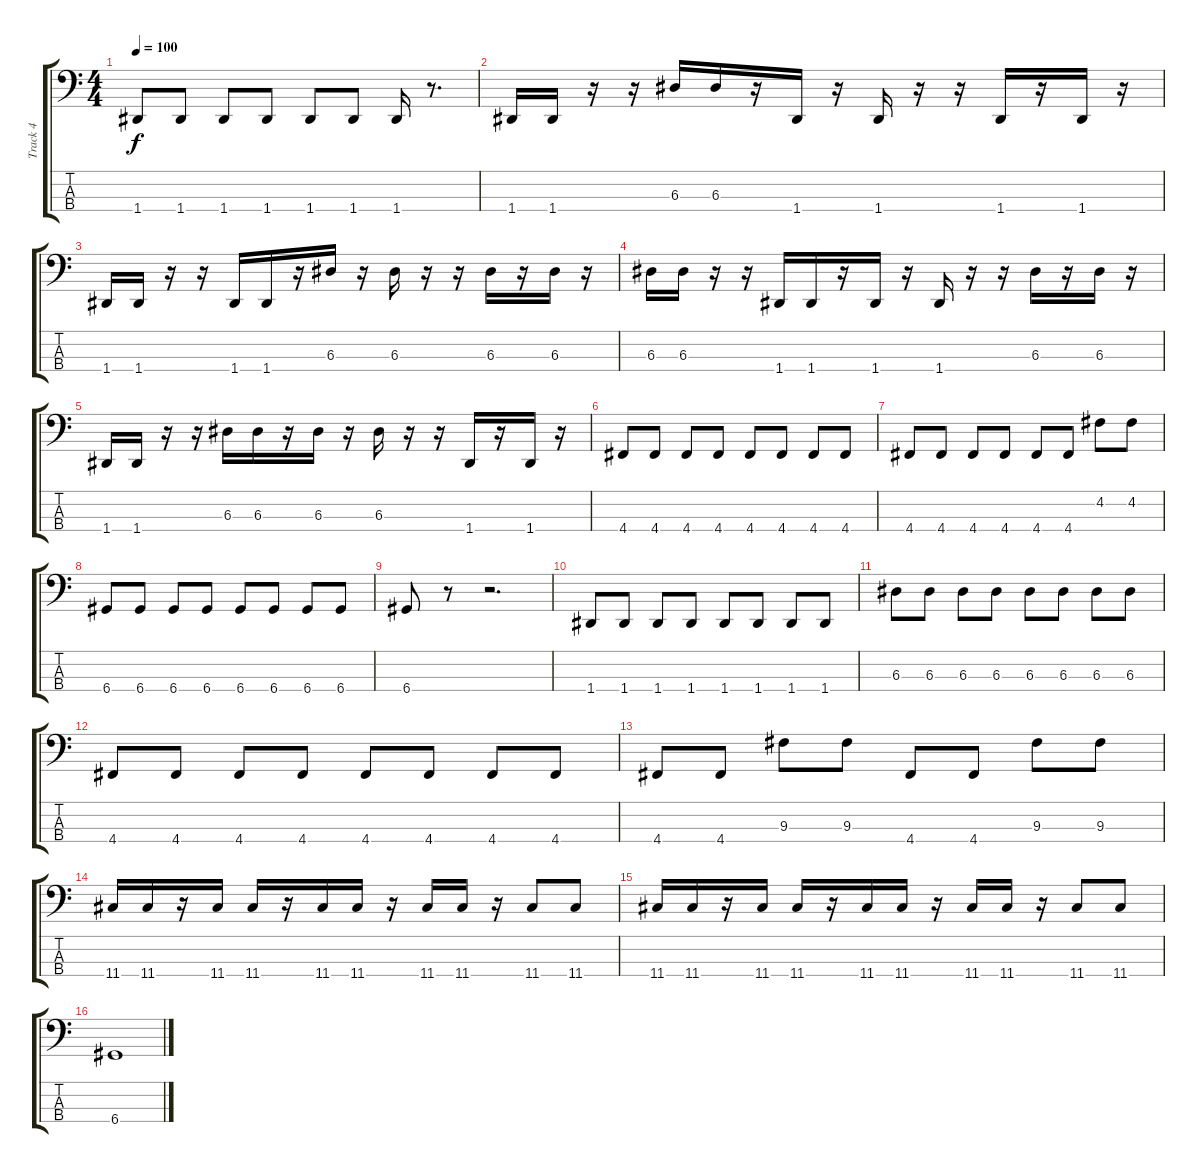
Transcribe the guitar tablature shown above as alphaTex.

\track ("Track 4" "Track 4") {instrument electricbassfinger}
\staff {score tabs}
\tuning (G2 D2 A1 D1) {hide}
\ts (4 4)
\tempo 100
\clef f4
\ks c
1.4.8{dy f} 1.4.8 1.4.8 1.4.8 1.4.8 1.4.8 1.4.16 r.8{d} |
1.4.16 1.4.16 r.16 r.16 6.3.16 6.3.16 r.16 1.4.16 r.16 1.4.16 r.16 r.16 1.4.16 r.16 1.4.16 r.16 |
1.4.16 1.4.16 r.16 r.16 1.4.16 1.4.16 r.16 6.3.16 r.16 6.3.16 r.16 r.16 6.3.16 r.16 6.3.16 r.16 |
6.3.16 6.3.16 r.16 r.16 1.4.16 1.4.16 r.16 1.4.16 r.16 1.4.16 r.16 r.16 6.3.16 r.16 6.3.16 r.16 |
1.4.16 1.4.16 r.16 r.16 6.3.16 6.3.16 r.16 6.3.16 r.16 6.3.16 r.16 r.16 1.4.16 r.16 1.4.16 r.16 |
4.4.8 4.4.8 4.4.8 4.4.8 4.4.8 4.4.8 4.4.8 4.4.8 |
4.4.8 4.4.8 4.4.8 4.4.8 4.4.8 4.4.8 4.2.8 4.2.8 |
6.4.8 6.4.8 6.4.8 6.4.8 6.4.8 6.4.8 6.4.8 6.4.8 |
6.4.8 r.8 r.2{d} |
1.4.8 1.4.8 1.4.8 1.4.8 1.4.8 1.4.8 1.4.8 1.4.8 |
6.3.8 6.3.8 6.3.8 6.3.8 6.3.8 6.3.8 6.3.8 6.3.8 |
4.4.8 4.4.8 4.4.8 4.4.8 4.4.8 4.4.8 4.4.8 4.4.8 |
4.4.8 4.4.8 9.3.8 9.3.8 4.4.8 4.4.8 9.3.8 9.3.8 |
11.4.16 11.4.16 r.16 11.4.16 11.4.16 r.16 11.4.16 11.4.16 r.16 11.4.16 11.4.16 r.16 11.4.8 11.4.8 |
11.4.16 11.4.16 r.16 11.4.16 11.4.16 r.16 11.4.16 11.4.16 r.16 11.4.16 11.4.16 r.16 11.4.8 11.4.8 |
6.4.1
